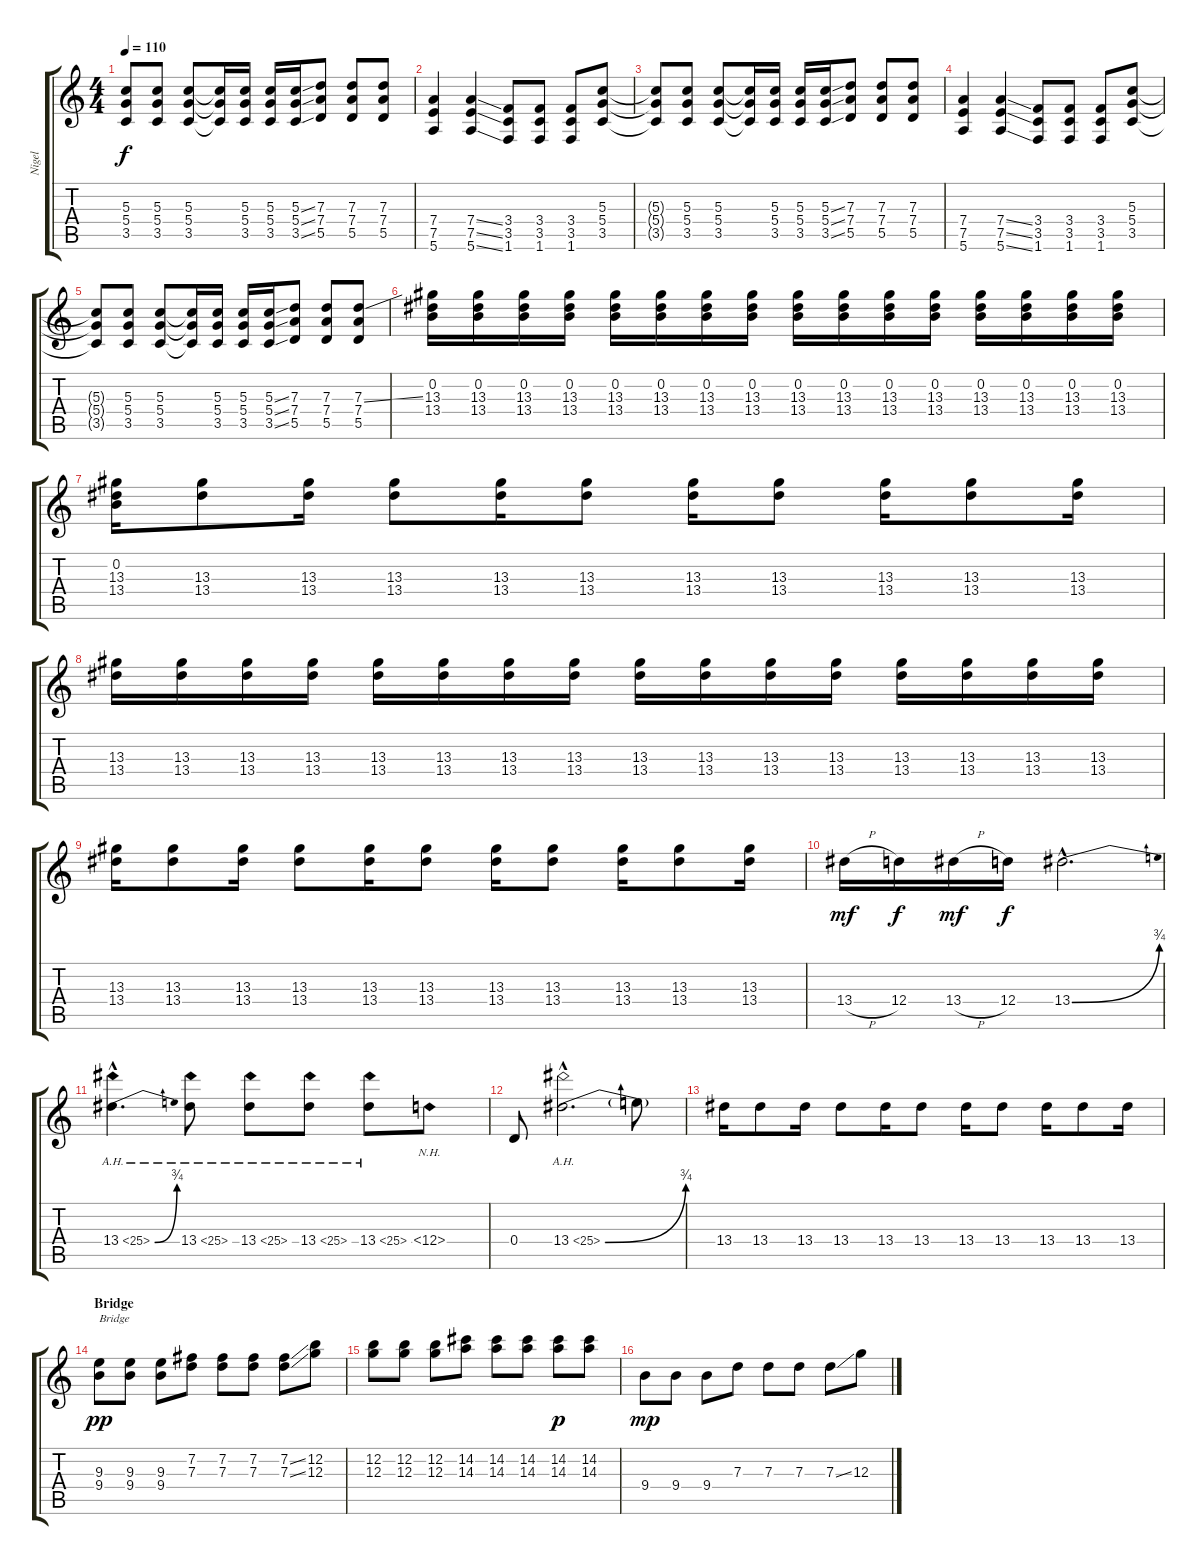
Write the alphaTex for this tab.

\track ("Nigel" "Nigel") {instrument distortionguitar}
\staff {score tabs}
\tuning (E4 B3 G3 D3 A2 E2) {hide}
\ts (4 4)
\tempo 110
\clef g2
\ks c
(5.3{t} 5.4{t} 3.5{t}).8{dy f} (5.3 5.4 3.5).8 (5.3 5.4 3.5).8 (5.3{t} 5.4{t} 3.5{t}).16 (5.3 5.4 3.5).16 (5.3 5.4 3.5).16 (5.3{ss} 5.4{ss} 3.5{ss}).16 (7.3 7.4 5.5).8 (7.3 7.4 5.5).8 (7.3 7.4 5.5).8 |
(7.4 7.5 5.6).4 (7.4{ss} 7.5{ss} 5.6{ss}).4 (3.4 3.5 1.6).8 (3.4 3.5 1.6).8 (3.4 3.5 1.6).8 (5.3 5.4 3.5).8 |
(5.3{t} 5.4{t} 3.5{t}).8 (5.3 5.4 3.5).8 (5.3 5.4 3.5).8 (5.3{t} 5.4{t} 3.5{t}).16 (5.3 5.4 3.5).16 (5.3 5.4 3.5).16 (5.3{ss} 5.4{ss} 3.5{ss}).16 (7.3 7.4 5.5).8 (7.3 7.4 5.5).8 (7.3 7.4 5.5).8 |
(7.4 7.5 5.6).4 (7.4{ss} 7.5{ss} 5.6{ss}).4 (3.4 3.5 1.6).8 (3.4 3.5 1.6).8 (3.4 3.5 1.6).8 (5.3 5.4 3.5).8 |
(5.3{t} 5.4{t} 3.5{t}).8 (5.3 5.4 3.5).8 (5.3 5.4 3.5).8 (5.3{t} 5.4{t} 3.5{t}).16 (5.3 5.4 3.5).16 (5.3 5.4 3.5).16 (5.3{ss} 5.4{ss} 3.5{ss}).16 (7.3 7.4 5.5).8 (7.3 7.4 5.5).8 (7.3{ss} 7.4 5.5).8 |
(0.2 13.3 13.4).16{volume 16 instrument distortionguitar} (0.2 13.3 13.4).16 (0.2 13.3 13.4).16 (0.2 13.3 13.4).16 (0.2 13.3 13.4).16 (0.2 13.3 13.4).16 (0.2 13.3 13.4).16 (0.2 13.3 13.4).16 (0.2 13.3 13.4).16 (0.2 13.3 13.4).16 (0.2 13.3 13.4).16 (0.2 13.3 13.4).16 (0.2 13.3 13.4).16 (0.2 13.3 13.4).16 (0.2 13.3 13.4).16 (0.2 13.3 13.4).16 |
(0.2 13.3 13.4).16 (13.3 13.4).8 (13.3 13.4).16 (13.3 13.4).8 (13.3 13.4).16 (13.3 13.4).8 (13.3 13.4).16 (13.3 13.4).8 (13.3 13.4).16 (13.3 13.4).8 (13.3 13.4).16 |
(13.3 13.4).16 (13.3 13.4).16 (13.3 13.4).16 (13.3 13.4).16 (13.3 13.4).16 (13.3 13.4).16 (13.3 13.4).16 (13.3 13.4).16 (13.3 13.4).16 (13.3 13.4).16 (13.3 13.4).16 (13.3 13.4).16 (13.3 13.4).16 (13.3 13.4).16 (13.3 13.4).16 (13.3 13.4).16 |
(13.3 13.4).16 (13.3 13.4).8 (13.3 13.4).16 (13.3 13.4).8 (13.3 13.4).16 (13.3 13.4).8 (13.3 13.4).16 (13.3 13.4).8 (13.3 13.4).16 (13.3 13.4).8 (13.3 13.4).16 |
13.4{h}.16{dy mf} 12.4.16{dy f} 13.4{h}.16{dy mf} 12.4.16{dy f} 13.4{be (bend 0 0 60 3) hac}.2{d} |
13.4{be (bend 0 0 60 3) ah 12 hac}.4{d} 13.4{ah 12}.8 13.4{ah 12}.8 13.4{ah 12}.8 13.4{ah 12}.8 13.4{nh}.8 |
0.4.8 13.4{be (bend 0 0 60 3) ah 12 hac}.2{d} 13.4{t}.8 |
13.4.16 13.4.8 13.4.16 13.4.8 13.4.16 13.4.8 13.4.16 13.4.8 13.4.16 13.4.8 13.4.16 |
\section ("" "Bridge")
(9.3 9.4).8{txt "Bridge" dy pp balance 8 instrument distortionguitar} (9.3 9.4).8 (9.3 9.4).8 (7.2 7.3).8 (7.2 7.3).8 (7.2 7.3).8 (7.2{ss} 7.3{ss}).8 (12.2 12.3).8 |
(12.2 12.3).8 (12.2 12.3).8 (12.2 12.3).8 (14.2 14.3).8 (14.2 14.3).8 (14.2 14.3).8 (14.2 14.3).8{dy p} (14.2 14.3).8 |
9.4.8{dy mp} 9.4.8 9.4.8 7.3.8 7.3.8 7.3.8 7.3{ss}.8 12.3.8
